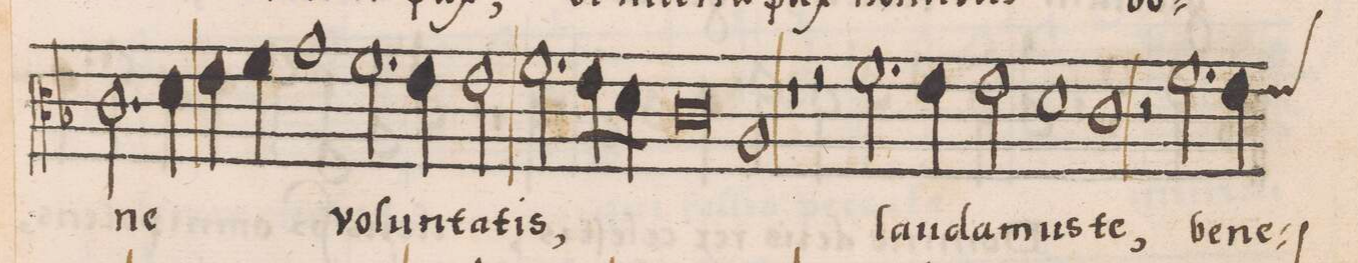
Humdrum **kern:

**kern	**text
*I"CANTVS	*
*clefC3	*
*k[b-]	*
*met(C|)	*
*M2/1	*
2.c\	-ne
4d\	.
=8-	=8-
4e\	.
4f\	.
1g\	.
2.f\	vo-
=9-	=9-
4e\	-lun-
2e\	-ta-
2.f\	-tis,
8e\L	.
8d\J	.
=10-	=10-
0c\	.
=11-	=11-
1A/	.
1r	.
=12-	=12-
2r	.
2.f\	lau-
4e\	.
2e\	-da-
=13-	=13-
1d\	-mus
1c\	te,
=14-	=14-
2r	.
2.f\	be-
*custos:e	*
4e\	-ne-
*-	*-
